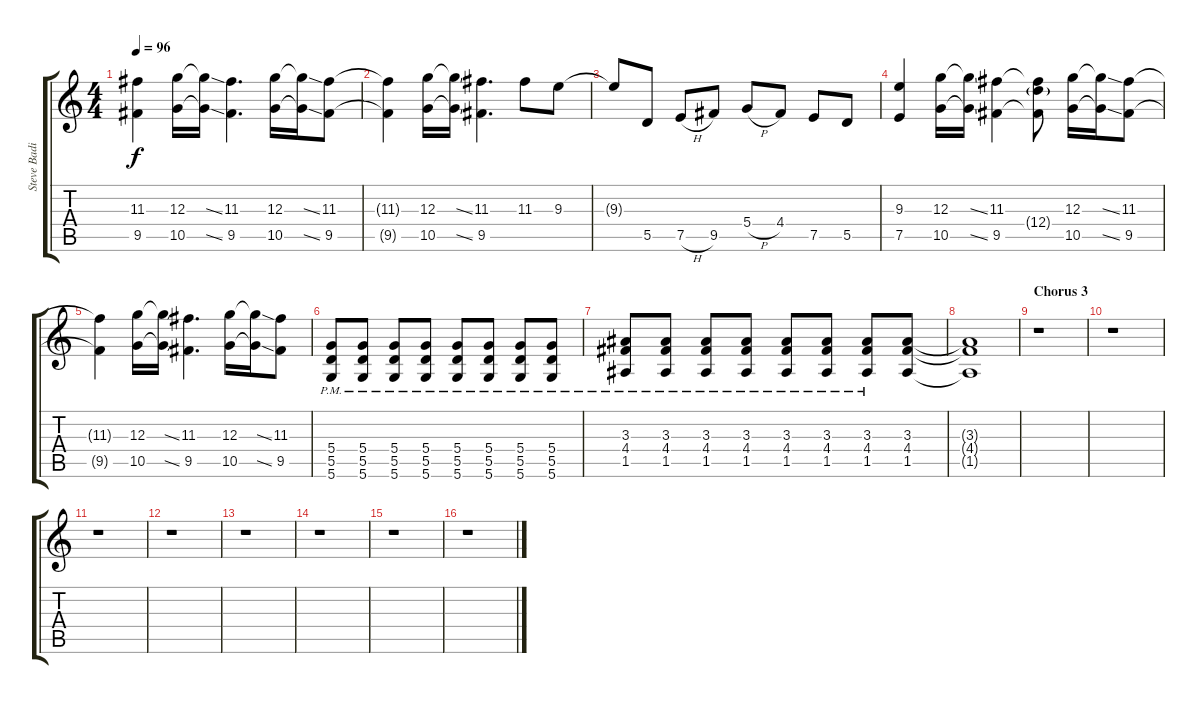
\track ("Steve Badiola" "Steve Badi") {instrument overdrivenguitar}
\staff {score tabs}
\tuning (E4 B3 G3 D3 A2 D2) {hide}
\ts (4 4)
\tempo 96
\clef g2
\ks c
(11.3{t} 9.5{t}).4{dy f} (12.3 10.5).16 (12.3{ss t} 10.5{ss t}).16 (11.3 9.5).4{d} (12.3 10.5).16 (12.3{ss t} 10.5{ss t}).16 (11.3 9.5).8 |
(11.3{t} 9.5{t}).4 (12.3 10.5).16 (12.3{ss t} 10.5{ss t}).16 (11.3 9.5).4{d} 11.3.8 9.3.8 |
9.3{t}.8 5.5.8 7.5{h}.8 9.5.8 5.4{h}.8 4.4.8 7.5.8 5.5.8 |
(9.3 7.5).4 (12.3 10.5).16 (12.3{ss t} 10.5{ss t}).16 (11.3 9.5).4 (11.3{t} 12.4{g} 9.5{t}).8 (12.3 10.5).16 (12.3{ss t} 10.5{ss t}).16 (11.3 9.5).8 |
(11.3{t} 9.5{t}).4 (12.3 10.5).16 (12.3{ss t} 10.5{ss t}).16 (11.3 9.5).4{d} (12.3 10.5).16 (12.3{ss t} 10.5{ss t}).16 (11.3 9.5).8 |
(5.4{pm} 5.5{pm} 5.6).8 (5.4{pm} 5.5{pm} 5.6).8 (5.4{pm} 5.5{pm} 5.6).8 (5.4{pm} 5.5{pm} 5.6).8 (5.4{pm} 5.5{pm} 5.6).8 (5.4{pm} 5.5{pm} 5.6).8 (5.4{pm} 5.5{pm} 5.6).8 (5.4{pm} 5.5{pm} 5.6).8 |
(3.3{pm} 4.4{pm} 1.5).8 (3.3{pm} 4.4{pm} 1.5).8 (3.3{pm} 4.4{pm} 1.5).8 (3.3{pm} 4.4{pm} 1.5).8 (3.3{pm} 4.4{pm} 1.5).8 (3.3{pm} 4.4{pm} 1.5).8 (3.3{pm} 4.4{pm} 1.5).8 (3.3 4.4 1.5).8 |
(3.3{t} 4.4{t} 1.5{t}).1 |
\section ("" "Chorus 3")
r.1 |
r.1 |
r.1 |
r.1 |
r.1 |
r.1 |
r.1 |
r.1
